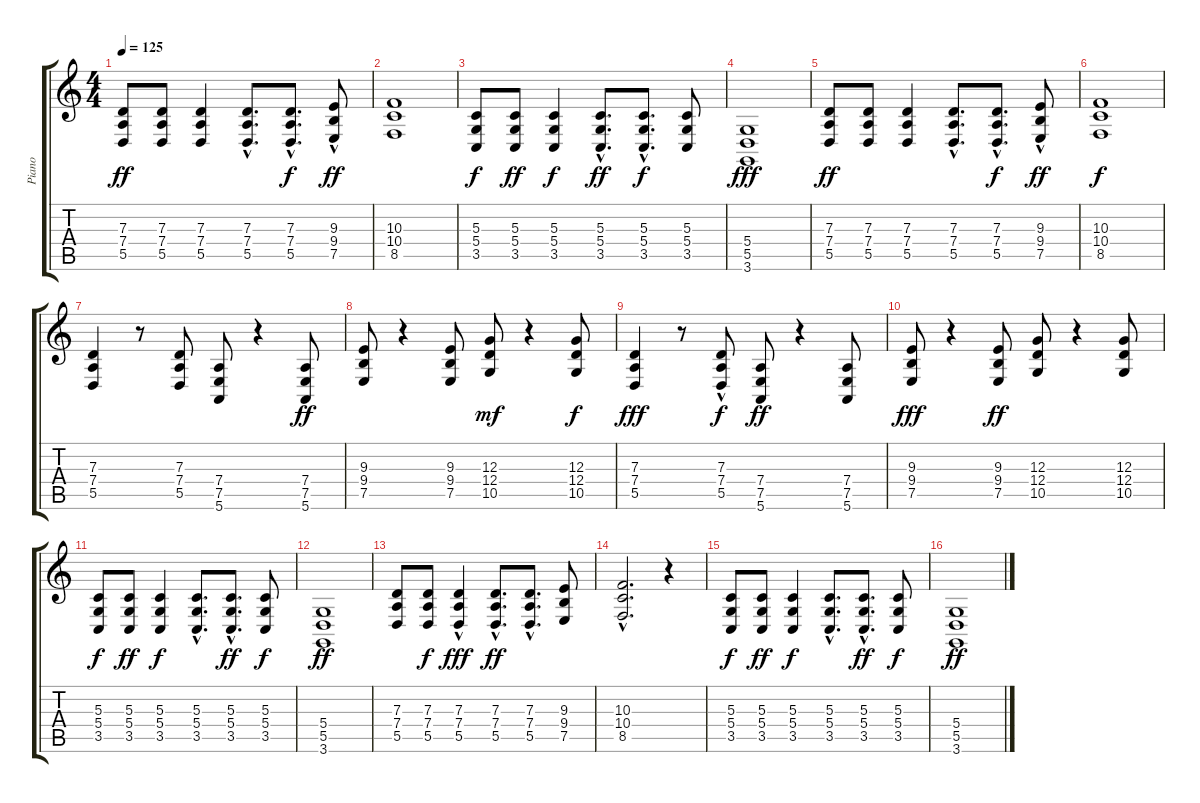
\track ("Piano" "Piano") {instrument honkytonkpiano}
\staff {score tabs}
\tuning (E4 B3 G3 D3 A2 E2) {hide}
\ts (4 4)
\tempo 125
\clef g2
\ks c
(7.3 7.4 5.5).8{dy ff} (7.3 7.4 5.5).8 (7.3 7.4 5.5).4 (7.3{hac} 7.4{hac} 5.5{hac}).8{d} (7.3{hac} 7.4{hac} 5.5{hac}).8{d dy f} (9.3{hac} 9.4 7.5{hac}).8{dy ff} |
(10.3 10.4 8.5).1 |
(5.3 5.4 3.5).8{dy f} (5.3 5.4 3.5).8{dy ff} (5.3 5.4 3.5).4{dy f} (5.3{hac} 5.4{hac} 3.5{hac}).8{d dy ff} (5.3{hac} 5.4{hac} 3.5{hac}).8{d dy f} (5.3 5.4 3.5).8 |
(5.4 5.5 3.6).1{dy fff} |
(7.3 7.4 5.5).8{dy ff} (7.3 7.4 5.5).8 (7.3 7.4 5.5).4 (7.3{hac} 7.4{hac} 5.5{hac}).8{d} (7.3{hac} 7.4{hac} 5.5{hac}).8{d dy f} (9.3{hac} 9.4 7.5{hac}).8{dy ff} |
(10.3 10.4 8.5).1{dy f} |
(7.3 7.4 5.5).4 r.8 (7.3 7.4 5.5).8 (7.4 7.5 5.6).8 r.4 (7.4 7.5 5.6).8{dy ff} |
(9.3 9.4 7.5).8 r.4 (9.3 9.4 7.5).8 (12.3 12.4 10.5).8{dy mf} r.4 (12.3 12.4 10.5).8{dy f} |
(7.3 7.4 5.5).4{dy fff} r.8 (7.3 7.4{hac} 5.5).8{dy f} (7.4 7.5 5.6).8{dy ff} r.4 (7.4 7.5 5.6).8 |
(9.3 9.4 7.5).8{dy fff} r.4 (9.3 9.4 7.5).8{dy ff} (12.3 12.4 10.5).8 r.4 (12.3 12.4 10.5).8 |
(5.3 5.4 3.5).8{dy f} (5.3 5.4 3.5).8{dy ff} (5.3 5.4 3.5).4{dy f} (5.3{hac} 5.4{hac} 3.5{hac}).8{d} (5.3{hac} 5.4{hac} 3.5{hac}).8{d dy ff} (5.3 5.4 3.5).8{dy f} |
(5.4 5.5 3.6).1{dy ff} |
(7.3 7.4 5.5).8 (7.3 7.4 5.5).8{dy f} (7.3{hac} 7.4 5.5).4{dy fff} (7.3{hac} 7.4{hac} 5.5{hac}).8{d dy ff} (7.3{hac} 7.4{hac} 5.5{hac}).8{d} (9.3 9.4 7.5).8 |
(10.3{hac} 10.4{hac} 8.5{hac}).2{d} r.4 |
(5.3 5.4 3.5).8{dy f} (5.3 5.4 3.5).8{dy ff} (5.3 5.4 3.5).4{dy f} (5.3{hac} 5.4{hac} 3.5{hac}).8{d} (5.3{hac} 5.4{hac} 3.5{hac}).8{d dy ff} (5.3 5.4 3.5).8{dy f} |
(5.4 5.5 3.6).1{dy ff}
